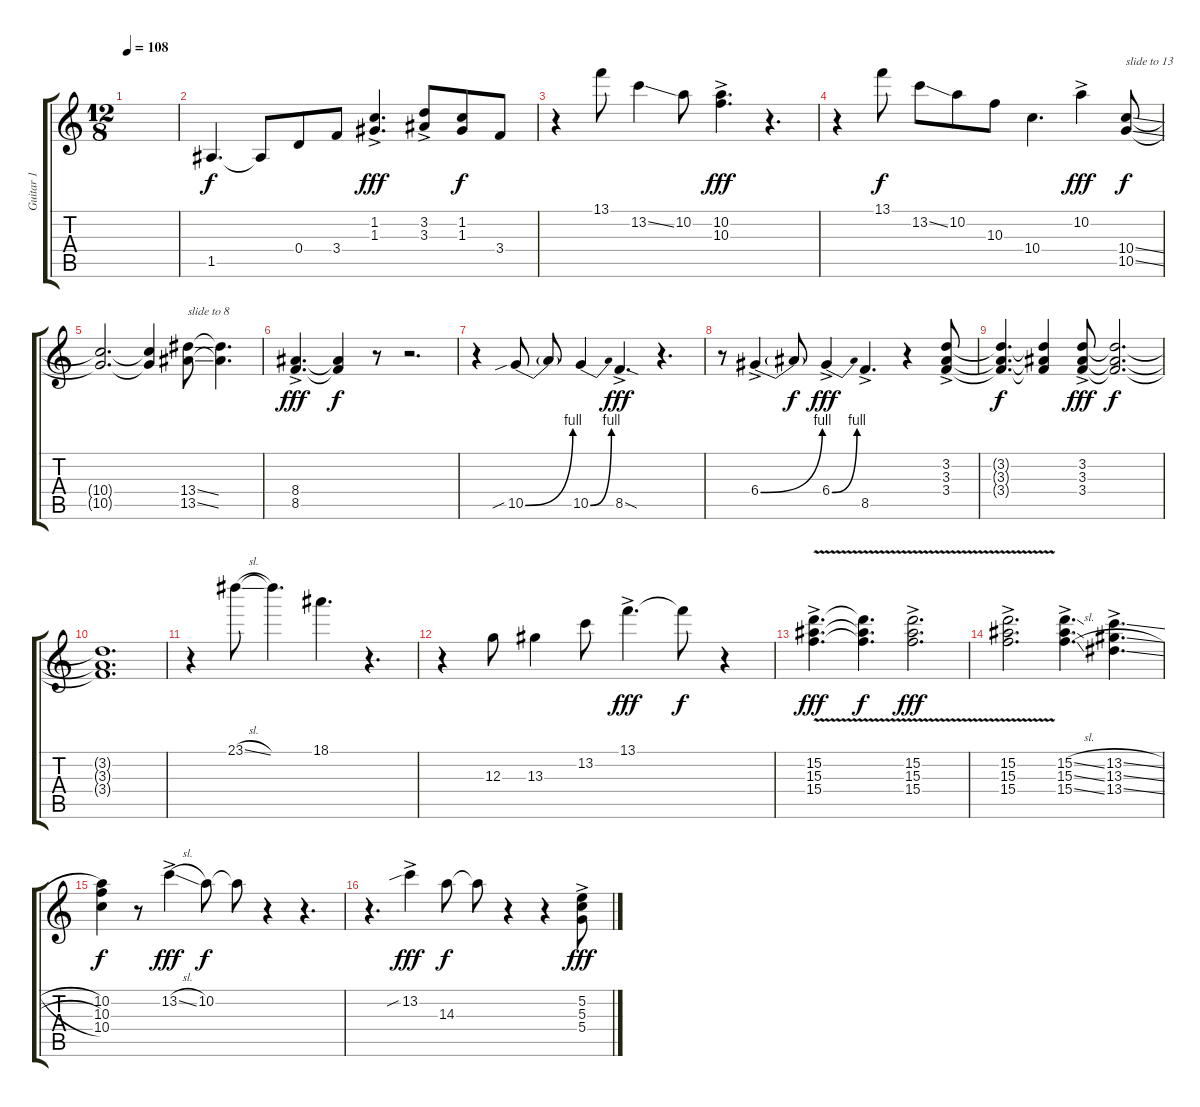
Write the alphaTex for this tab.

\track ("Guitar 1" "Guitar 1") {instrument distortionguitar}
\staff {score tabs}
\tuning (E4 B3 G3 D3 A2 E2) {hide}
\ts (12 8)
\tempo 108
\clef g2
\ks c
|
1.5.4{d dy f} 1.5{t}.8 0.4.8 3.4.8 (1.2{ac} 1.3{ac}).4{d dy fff} (3.2{ac} 3.3{ac}).8 (1.2 1.3).8{dy f} 3.4.8 |
r.4 13.1.8 13.2{ss}.4 10.2.8 (10.2{ac} 10.3{ac}).4{d dy fff} r.4{d} |
r.4 13.1.8{dy f} 13.2{ss}.8 10.2.8 10.3.8 10.4.4{d} 10.2{ac}.4{dy fff} (10.4{ss} 10.5{ss}).8{txt "slide to 13" dy f} |
(10.4{t} 10.5{t}).2{d} (10.4{t} 10.5{t}).4 (13.4{ss} 13.5{ss}).8{txt "slide to 8"} (13.4{t} 13.5{t}).4{d} |
(8.4{ac} 8.5{ac}).4{d dy fff} (8.4{t} 8.5{t}).4{dy f} r.8 r.2{d} |
r.4 10.5{be (bend 0 0 60 4) sib}.8 10.5{t}.8 10.5{be (bend 0 0 60 4)}.4 8.5{sod ac}.4{d dy fff} r.4{d} |
r.8 6.4{be (bend 0 0 60 4) ac}.4 6.4{t}.8{dy f} 6.4{be (bend 0 0 60 4) ac}.4{dy fff} 8.5{ac}.4{d} r.4 (3.2{ac} 3.3{ac} 3.4{ac}).8 |
(3.2{t} 3.3{t} 3.4{t}).4{d dy f} (3.2{t} 3.3{t} 3.4{t}).4 (3.2{ac} 3.3{ac} 3.4{ac}).8{dy fff} (3.2{t} 3.3{t} 3.4{t}).2{d dy f} |
(3.2{t} 3.3{t} 3.4{t}).1{d} |
r.4 23.1{sl}.8 23.1{t}.4{d} 18.1.4{d} r.4{d} |
r.4 12.3.8 13.3.4 13.2.8 13.1{ac}.4{d dy fff} 13.1{t}.8{dy f} r.4 |
(15.2{v ac} 15.3{v ac} 15.4{v ac}).4{d dy fff} (15.2{t} 15.3{t} 15.4{t}).4{d dy f} (15.2{v ac} 15.3{v ac} 15.4{v ac}).2{d dy fff} |
(15.2{v ac} 15.3{v ac} 15.4{v ac}).2{d} (15.2{sl ac} 15.3{sl ac} 15.4{sl ac}).4{d} (13.2{sl ac} 13.3{sl ac} 13.4{sl ac}).4{d} |
(10.2 10.3 10.4).4{dy f} r.8 13.2{sl ac}.4{dy fff} 10.2.8{dy f} 10.2{t}.8 r.4 r.4{d} |
r.4{d} 13.2{sib ac}.4{dy fff} 14.3.8{dy f} 14.3{t}.8 r.4 r.4 (5.2{ac} 5.3{ac} 5.4{ac}).8{dy fff}
